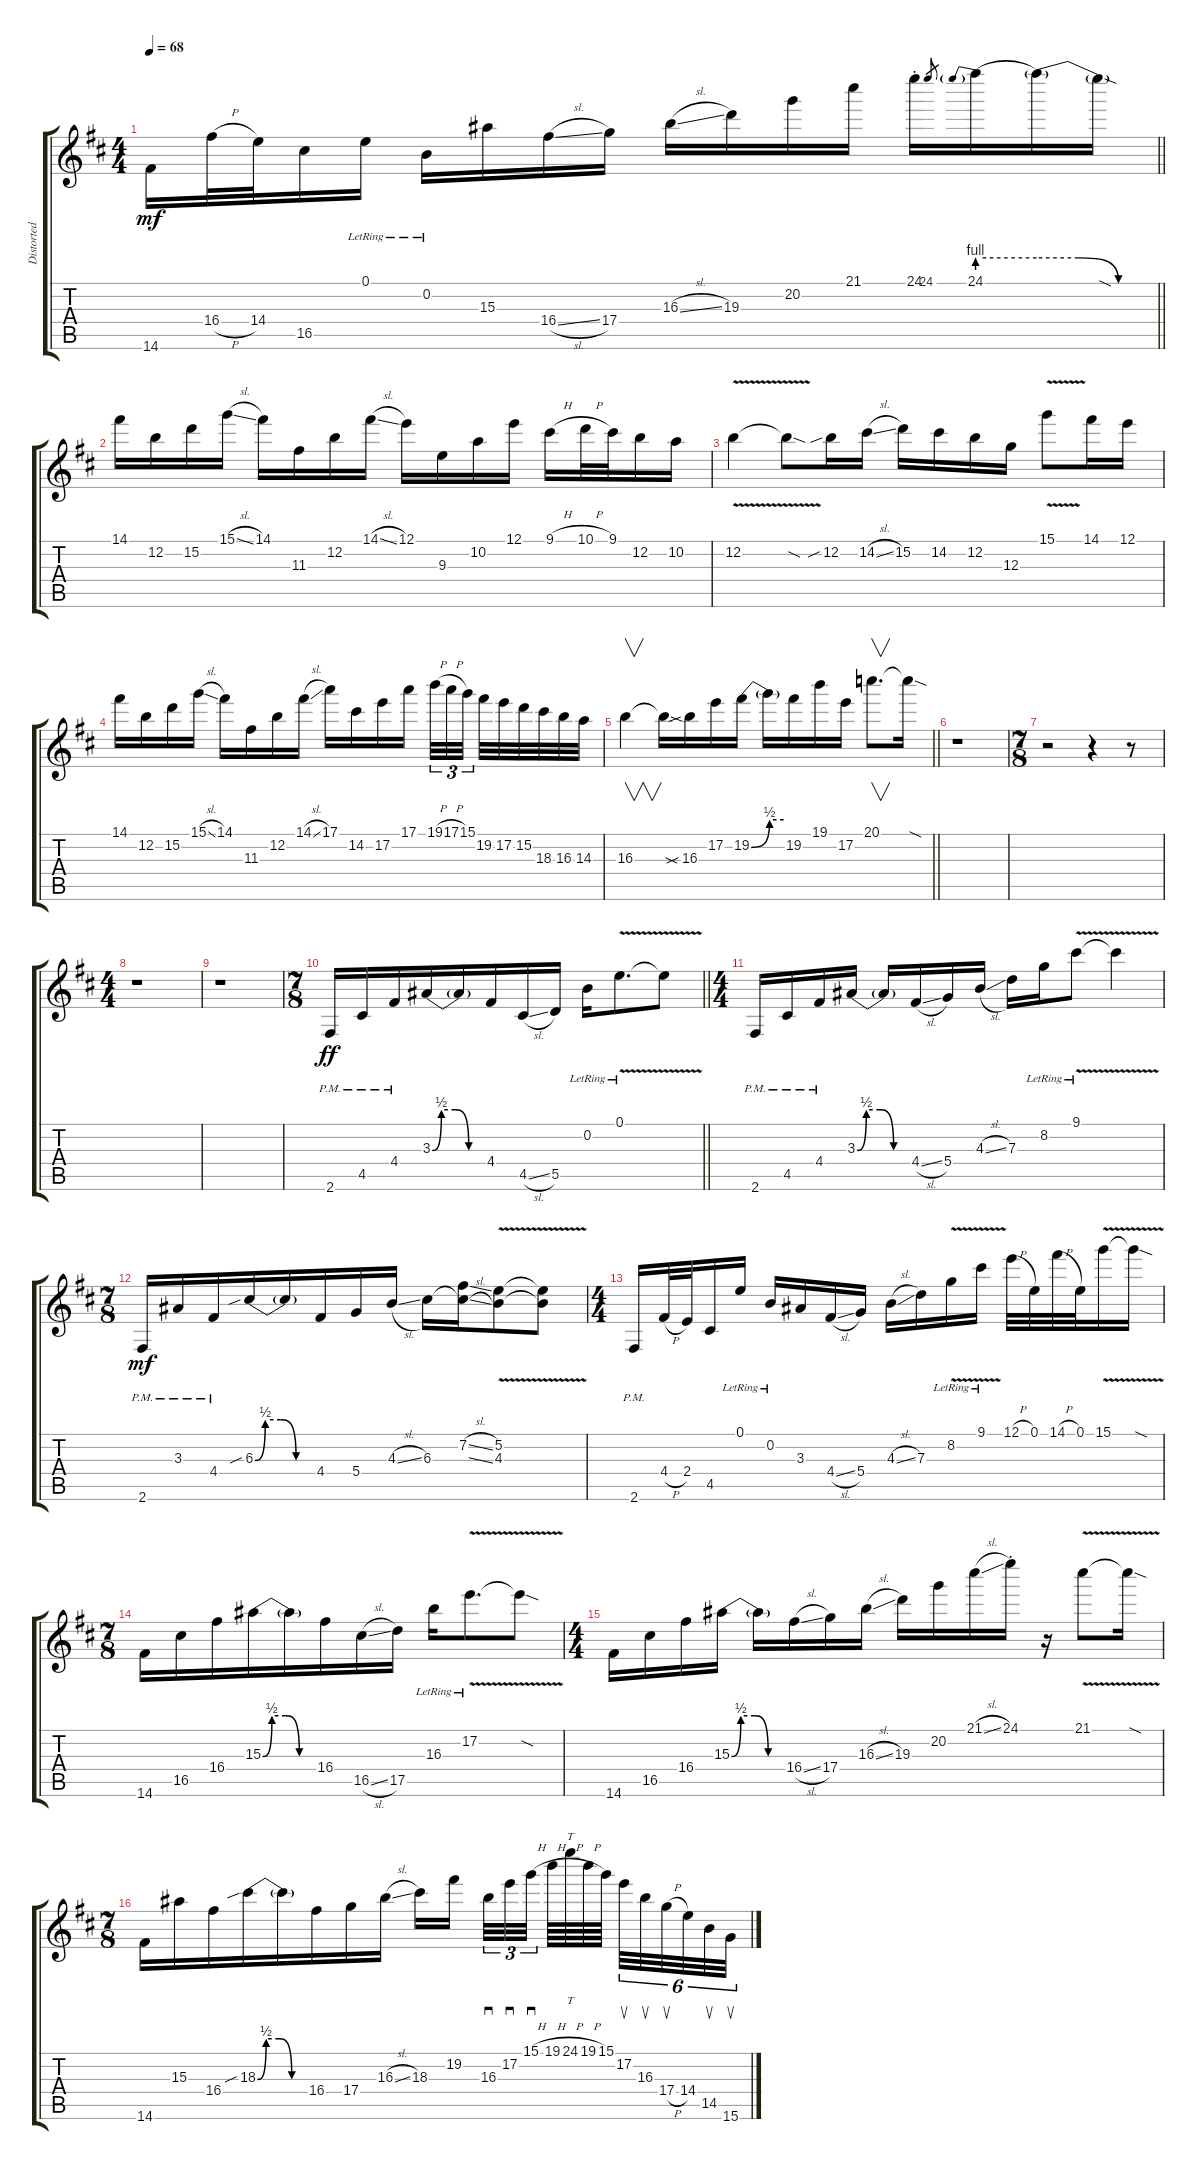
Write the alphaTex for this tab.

\track ("Distorted [Lead]" "Distorted ") {instrument overdrivenguitar}
\staff {score tabs}
\tuning (E4 B3 G3 D3 A2 E2) {hide}
\ts (4 4)
\tempo 68
\clef g2
\barLineRight lightlight
\ks d
14.6.16{dy mf} 16.4{h}.32 14.4.32 16.5.16 0.1{lr}.16 0.2{lr}.16 15.3.16 16.4{sl}.16 17.4.16 16.3{sl}.16 19.3.16 20.2.16 21.1.16 24.1{st}.16 24.1.8{gr} 24.1{be (prebend 0 4 60 4)}.16 24.1{be (custom 0 4 20 4 40 0 60 0) t}.16 24.1{sod t}.16 |
14.1.16 12.2.16 15.2.16 15.1{sl}.16 14.1.16 11.3.16 12.2.16 14.1{sl}.16 12.1.16 9.3.16 10.2.16 12.1.16 9.1{h}.16 10.1{h}.32 9.1.32 12.2.16 10.2.16 |
12.2{v}.4 12.2{sod t}.8 12.2{sib}.16 14.2{sl}.16 15.2.16 14.2.16 12.2.16 12.3.16 15.1{v}.8 14.1.16 12.1.16 |
14.1.16 12.2.16 15.2.16 15.1{sl}.16 14.1.16 11.3.16 12.2.16 14.1{sl}.16 17.1.16 14.2.16 17.2.16 17.1.16 19.1{h}.32{tu (3 2)} 17.1{h}.32{tu (3 2)} 15.1.32{tu (3 2)} 19.2.32 17.2.32 15.2.32 18.3.32 16.3.32 14.3.32 |
\barLineRight lightlight
16.3.4{v} 16.3{sod t}.16 16.3{sib}.16 17.2.16 19.2{be (bend 0 0 60 2)}.16 19.2{be (hold 0 2 60 2) t}.16 19.2.16 19.1.16 17.2.16 20.1.8{v d} 20.1{sod t}.16 |
r.1 |
\ts (7 8)
r.2 r.4 r.8 |
\ts (4 4)
r.1 |
r.1 |
\ts (7 8)
\barLineRight lightlight
2.6{pm}.16{dy ff} 4.5{pm}.16 4.4{pm}.16 3.3{be (custom 0 0 10 2 25 2 40 0 60 0)}.16 3.3{t}.16 4.4.16 4.5{sl}.16 5.5.16 0.2{lr}.16 0.1{v lr}.8{d} 0.1{v t}.8 |
\ts (4 4)
2.6{pm}.16 4.5{pm}.16 4.4{pm}.16 3.3{be (custom 0 0 10 2 25 2 40 0 60 0)}.16 3.3{t}.16 4.4{sl}.16 5.4.16 4.3{sl}.16 7.3.16 8.2{lr}.16 9.1{v lr}.8 9.1{v t}.4 |
\ts (7 8)
2.6{pm}.16{dy mf} 3.3{pm}.16 4.4{pm}.16 6.3{be (custom 0 0 10 2 25 2 40 0 60 0) sib}.16 6.3{t}.16 4.4.16 5.4.16 4.3{sl}.16 6.3.16 (7.2{sl} 6.3{sl t}).16 (5.2{v} 4.3{v}).8 (5.2{v t} 4.3{v t}).8 |
\ts (4 4)
2.6{pm}.16 4.4{h}.32 2.4.32 4.5.16 0.1{lr}.16 0.2{lr}.16 3.3.16 4.4{sl}.16 5.4.16 4.3{sl}.16 7.3.16 8.2{v lr}.16 9.1{v lr}.16 12.1{h}.32 0.1.32 14.1{h}.32 0.1.32 15.1{v}.16 15.1{sod t}.16 |
\ts (7 8)
14.6.16 16.5.16 16.4.16 15.3{be (custom 0 0 10 2 25 2 40 0 60 0)}.16 15.3{t}.16 16.4.16 16.5{sl}.16 17.5.16 16.3{lr}.16 17.2{v lr}.8{d} 17.2{sod t}.8 |
\ts (4 4)
14.6.16 16.5.16 16.4.16 15.3{be (custom 0 0 10 2 25 2 40 0 60 0)}.16 15.3{t}.16 16.4{sl}.16 17.4.16 16.3{sl}.16 19.3.16 20.2.16 21.1{sl}.16 24.1{st}.16 r.16 21.1{v}.8 21.1{sod t}.16 |
\ts (7 8)
14.6.16 15.3.16 16.4.16 18.3{be (custom 0 0 10 2 25 2 40 0 60 0) sib}.16 18.3{t}.16 16.4.16 17.4.16 16.3{sl}.16 18.3.16 19.2.16 16.3.32{sd tu (3 2)} 17.2.32{sd tu (3 2)} 15.1{h}.32{sd tu (3 2)} 19.1{h}.64 24.1{h}.64{tt} 19.1{h}.64 15.1.64 17.2.32{su tu (6 4)} 16.3.32{su tu (6 4)} 17.4{h}.32{su tu (6 4)} 14.4.32{tu (6 4)} 14.5.32{su tu (6 4)} 15.6{h}.32{su tu (6 4)}
